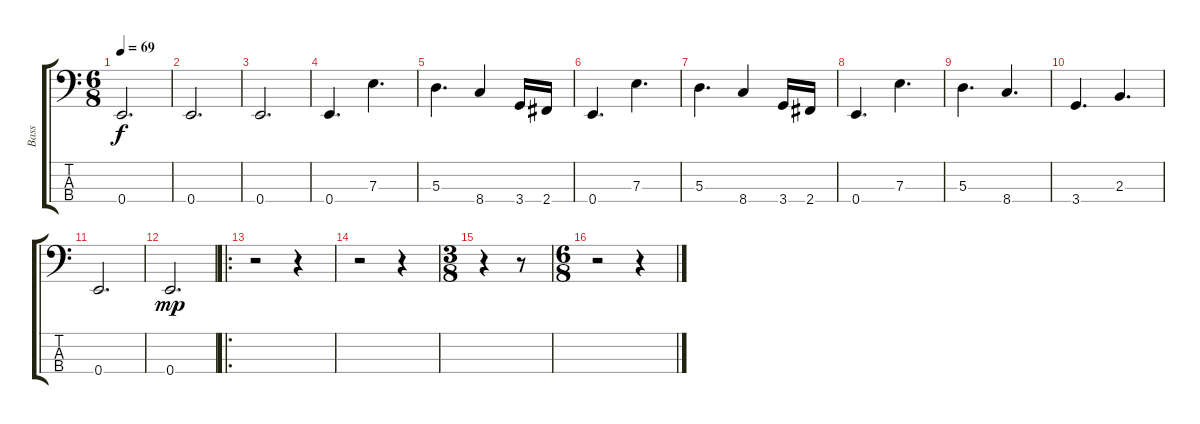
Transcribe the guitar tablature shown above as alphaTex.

\track ("Bass" "Bass") {instrument electricbassfinger}
\staff {score tabs}
\tuning (G2 D2 A1 E1) {hide}
\ts (6 8)
\tempo 69
\clef f4
\ks c
0.4.2{d dy f} |
0.4.2{d} |
0.4.2{d} |
0.4.4{d} 7.3.4{d} |
5.3.4{d} 8.4.4 3.4.16 2.4.16 |
0.4.4{d} 7.3.4{d} |
5.3.4{d} 8.4.4 3.4.16 2.4.16 |
0.4.4{d} 7.3.4{d} |
5.3.4{d} 8.4.4{d} |
3.4.4{d} 2.3.4{d} |
0.4.2{d} |
0.4.2{d dy mp} |
\ro
r.2 r.4 |
r.2 r.4 |
\ts (3 8)
r.4 r.8 |
\ts (6 8)
r.2 r.4
